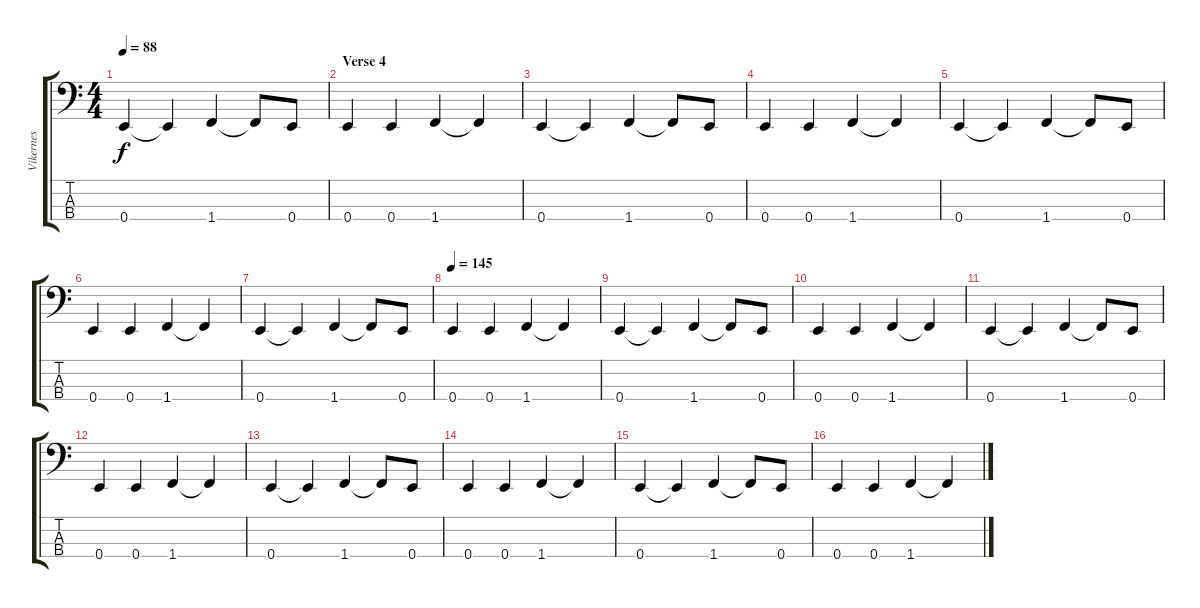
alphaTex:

\track ("Vikernes" "Vikernes") {instrument electricbassfinger}
\staff {score tabs}
\tuning (G2 D2 A1 E1) {hide}
\ts (4 4)
\tempo 88
\clef f4
\ks c
0.4.4{dy f} 0.4{t}.4 1.4.4 1.4{t}.8 0.4.8 |
\section ("" "Verse 4")
0.4.4 0.4.4 1.4.4 1.4{t}.4 |
0.4.4 0.4{t}.4 1.4.4 1.4{t}.8 0.4.8 |
0.4.4 0.4.4 1.4.4 1.4{t}.4 |
0.4.4 0.4{t}.4 1.4.4 1.4{t}.8 0.4.8 |
0.4.4 0.4.4 1.4.4 1.4{t}.4 |
0.4.4 0.4{t}.4 1.4.4 1.4{t}.8 0.4.8 |
\tempo 145
0.4.4 0.4.4 1.4.4 1.4{t}.4 |
0.4.4 0.4{t}.4 1.4.4 1.4{t}.8 0.4.8 |
0.4.4 0.4.4 1.4.4 1.4{t}.4 |
0.4.4 0.4{t}.4 1.4.4 1.4{t}.8 0.4.8 |
0.4.4 0.4.4 1.4.4 1.4{t}.4 |
0.4.4 0.4{t}.4 1.4.4 1.4{t}.8 0.4.8 |
0.4.4 0.4.4 1.4.4 1.4{t}.4 |
0.4.4 0.4{t}.4 1.4.4 1.4{t}.8 0.4.8 |
0.4.4 0.4.4 1.4.4 1.4{t}.4
